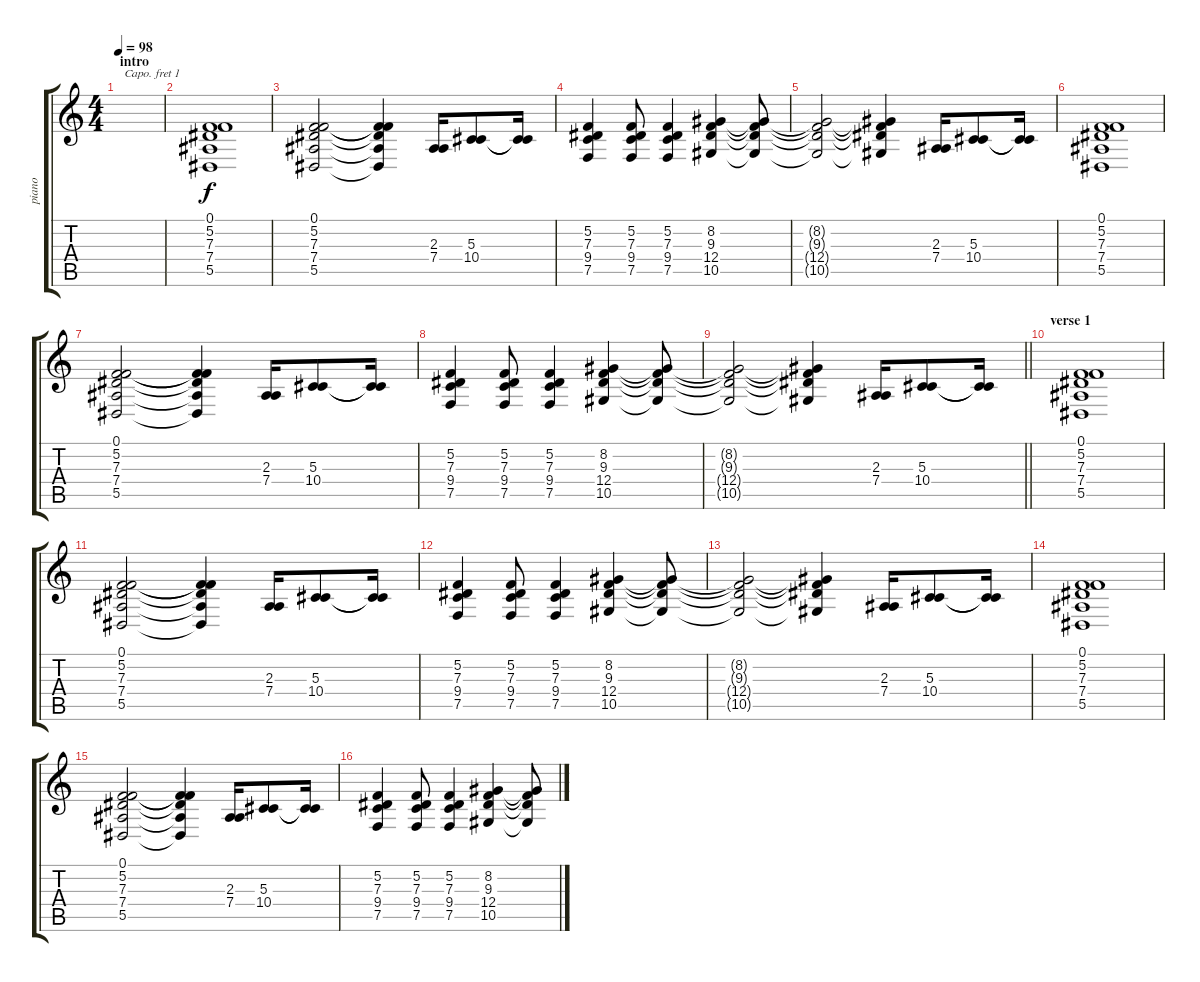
\track ("piano" "piano") {instrument acousticgrandpiano}
\staff {score tabs}
\capo 1
\tuning (E4 B3 G3 D3 A2 E2) {hide}
\ts (4 4)
\section ("" "intro")
\tempo 98
\clef g2
\ks c
|
(0.1 5.2 7.3 7.4 5.5).1 |
(0.1 5.2 7.3 7.4 5.5).2 (0.1{t} 5.2{t} 7.3{t} 7.4{t} 5.5{t}).4 (2.3 7.4).16 (5.3 10.4).8 (5.3{t} 10.4{t}).16 |
(5.2 7.3 9.4 7.5).4 (5.2 7.3 9.4 7.5).8 (5.2 7.3 9.4 7.5).4 (8.2 9.3 12.4 10.5).4 (8.2{t} 9.3{t} 12.4{t} 10.5{t}).8 |
(8.2{t} 9.3{t} 12.4{t} 10.5{t}).2 (8.2{t} 9.3{t} 12.4{t} 10.5{t}).4 (2.3 7.4).16 (5.3 10.4).8 (5.3{t} 10.4{t}).16 |
(0.1 5.2 7.3 7.4 5.5).1 |
(0.1 5.2 7.3 7.4 5.5).2 (0.1{t} 5.2{t} 7.3{t} 7.4{t} 5.5{t}).4 (2.3 7.4).16 (5.3 10.4).8 (5.3{t} 10.4{t}).16 |
(5.2 7.3 9.4 7.5).4 (5.2 7.3 9.4 7.5).8 (5.2 7.3 9.4 7.5).4 (8.2 9.3 12.4 10.5).4 (8.2{t} 9.3{t} 12.4{t} 10.5{t}).8 |
\barLineRight lightlight
(8.2{t} 9.3{t} 12.4{t} 10.5{t}).2 (8.2{t} 9.3{t} 12.4{t} 10.5{t}).4 (2.3 7.4).16 (5.3 10.4).8 (5.3{t} 10.4{t}).16 |
\section ("" "verse 1")
(0.1 5.2 7.3 7.4 5.5).1 |
(0.1 5.2 7.3 7.4 5.5).2 (0.1{t} 5.2{t} 7.3{t} 7.4{t} 5.5{t}).4 (2.3 7.4).16 (5.3 10.4).8 (5.3{t} 10.4{t}).16 |
(5.2 7.3 9.4 7.5).4 (5.2 7.3 9.4 7.5).8 (5.2 7.3 9.4 7.5).4 (8.2 9.3 12.4 10.5).4 (8.2{t} 9.3{t} 12.4{t} 10.5{t}).8 |
(8.2{t} 9.3{t} 12.4{t} 10.5{t}).2 (8.2{t} 9.3{t} 12.4{t} 10.5{t}).4 (2.3 7.4).16 (5.3 10.4).8 (5.3{t} 10.4{t}).16 |
(0.1 5.2 7.3 7.4 5.5).1 |
(0.1 5.2 7.3 7.4 5.5).2 (0.1{t} 5.2{t} 7.3{t} 7.4{t} 5.5{t}).4 (2.3 7.4).16 (5.3 10.4).8 (5.3{t} 10.4{t}).16 |
(5.2 7.3 9.4 7.5).4 (5.2 7.3 9.4 7.5).8 (5.2 7.3 9.4 7.5).4 (8.2 9.3 12.4 10.5).4 (8.2{t} 9.3{t} 12.4{t} 10.5{t}).8
